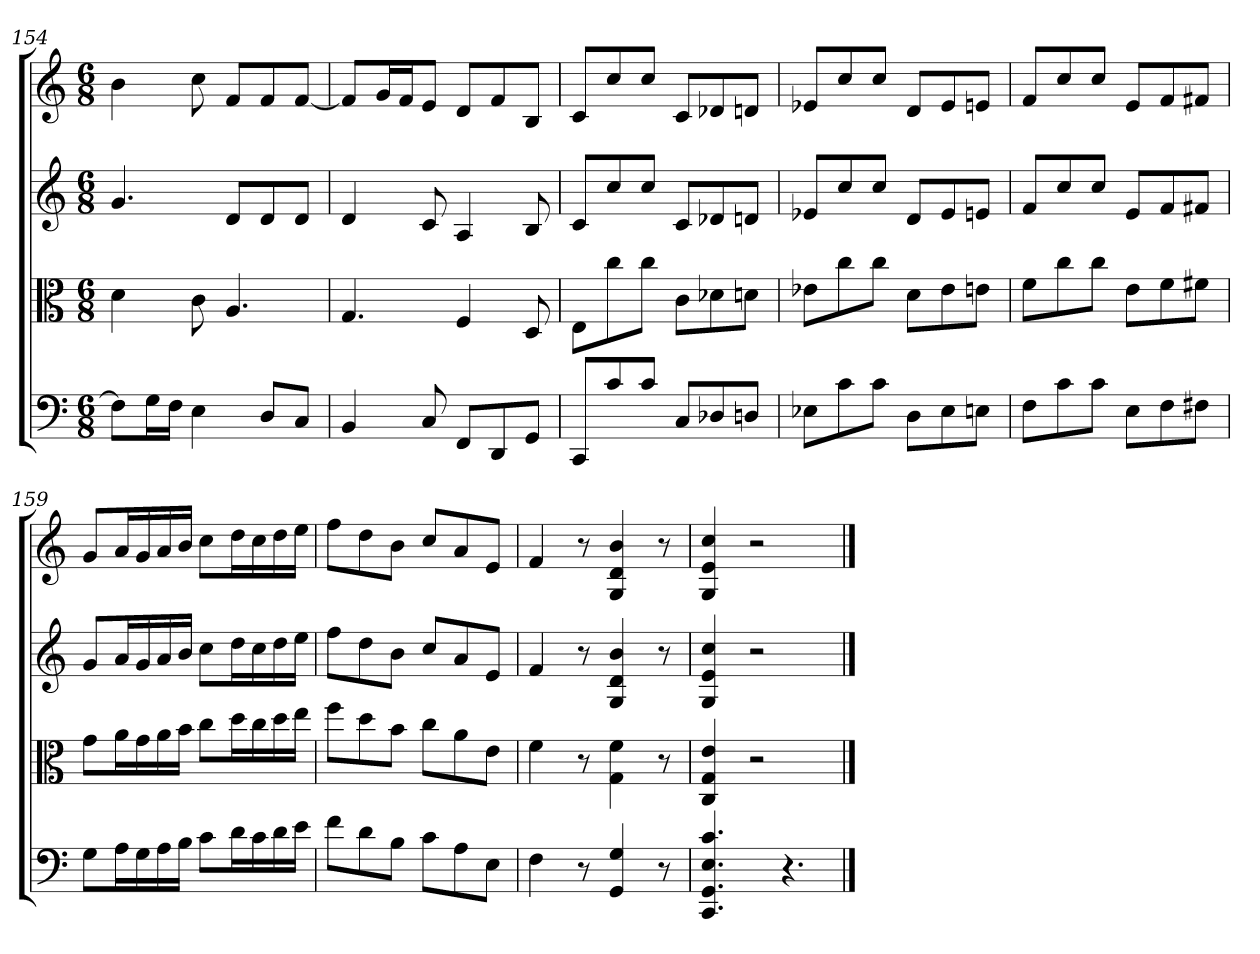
**kern	**kern	**kern	**kern
*part4	*part3	*part2	*part1
*staff4	*staff3	*staff2	*staff1
*clefF4	*clefC3	*	*
*k[]	*k[]	*k[]	*k[]
*C:	*C:	*C:	*C:
*M6/8	*M6/8	*M6/8	*M6/8
=154	=154	=154	=154
8F\L]	4d	4.g	4b
16G\L	.	.	.
16F\JJ	.	.	.
4E	8c	.	8cc
.	4.A	8dL	8fL
8D/L	.	8d	8f
8C/J	.	8dJ	[8fJ
=155	=155	=155	=155
4BB	4.G	4d	8fL]
.	.	.	16gL
.	.	.	16fJ
8C	.	8c	8eJ
8FF/L	4F	4A	8dL
8DD/	.	.	8f
8GG/J	8D	8B	8BJ
=156	=156	=156	=156
8CC/L	8E\L	8cL	8cL
8c/	8cc\	8cc	8cc
8c/J	8cc\J	8ccJ	8ccJ
8C/L	8c\L	8cL	8cL
8D-X/	8d-X\	8d-X	8d-X
8Dn/J	8dn\J	8dnJ	8dnJ
=157	=157	=157	=157
8E-X\L	8e-X\L	8e-XL	8e-XL
8c\	8cc\	8cc	8cc
8c\J	8cc\J	8ccJ	8ccJ
8D\L	8d\L	8dL	8dL
8E-\	8e-\	8e-	8e-
8En\J	8en\J	8enJ	8enJ
=158	=158	=158	=158
8F\L	8f\L	8fL	8fL
8c\	8cc\	8cc	8cc
8c\J	8cc\J	8ccJ	8ccJ
8E\L	8e\L	8eL	8eL
8F\	8f\	8f	8f
8F#X\J	8f#X\J	8f#XJ	8f#XJ
=159	=159	=159	=159
8G\L	8g\L	8gL	8gL
16A\L	16a\L	16aL	16aL
16G\	16g\	16g	16g
16A\	16a\	16a	16a
16B\JJ	16b\JJ	16bJJ	16bJJ
8c\L	8cc\L	8ccL	8ccL
16d\L	16dd\L	16ddL	16ddL
16c\	16cc\	16cc	16cc
16d\	16dd\	16dd	16dd
16e\JJ	16ee\JJ	16eeJJ	16eeJJ
=160	=160	=160	=160
8f\L	8ff\L	8ffL	8ffL
8d\	8dd\	8dd	8dd
8B\J	8b\J	8bJ	8bJ
8c\L	8cc\L	8ccL	8ccL
8A\	8a\	8a	8a
8E\J	8e\J	8eJ	8eJ
=161	=161	=161	=161
4F	4f	4f	4f
8r	8r	8r	8r
4GG 4G	4G 4f	4G 4d 4b	4G 4d 4b
8r	8r	8r	8r
=162	=162	=162	=162
4.CC 4.GG 4.E 4.c	4C 4G 4e	4G 4e 4cc	4G 4e 4cc
.	2r	2r	2r
4.r	.	.	.
==	==	==	==
*-	*-	*-	*-
